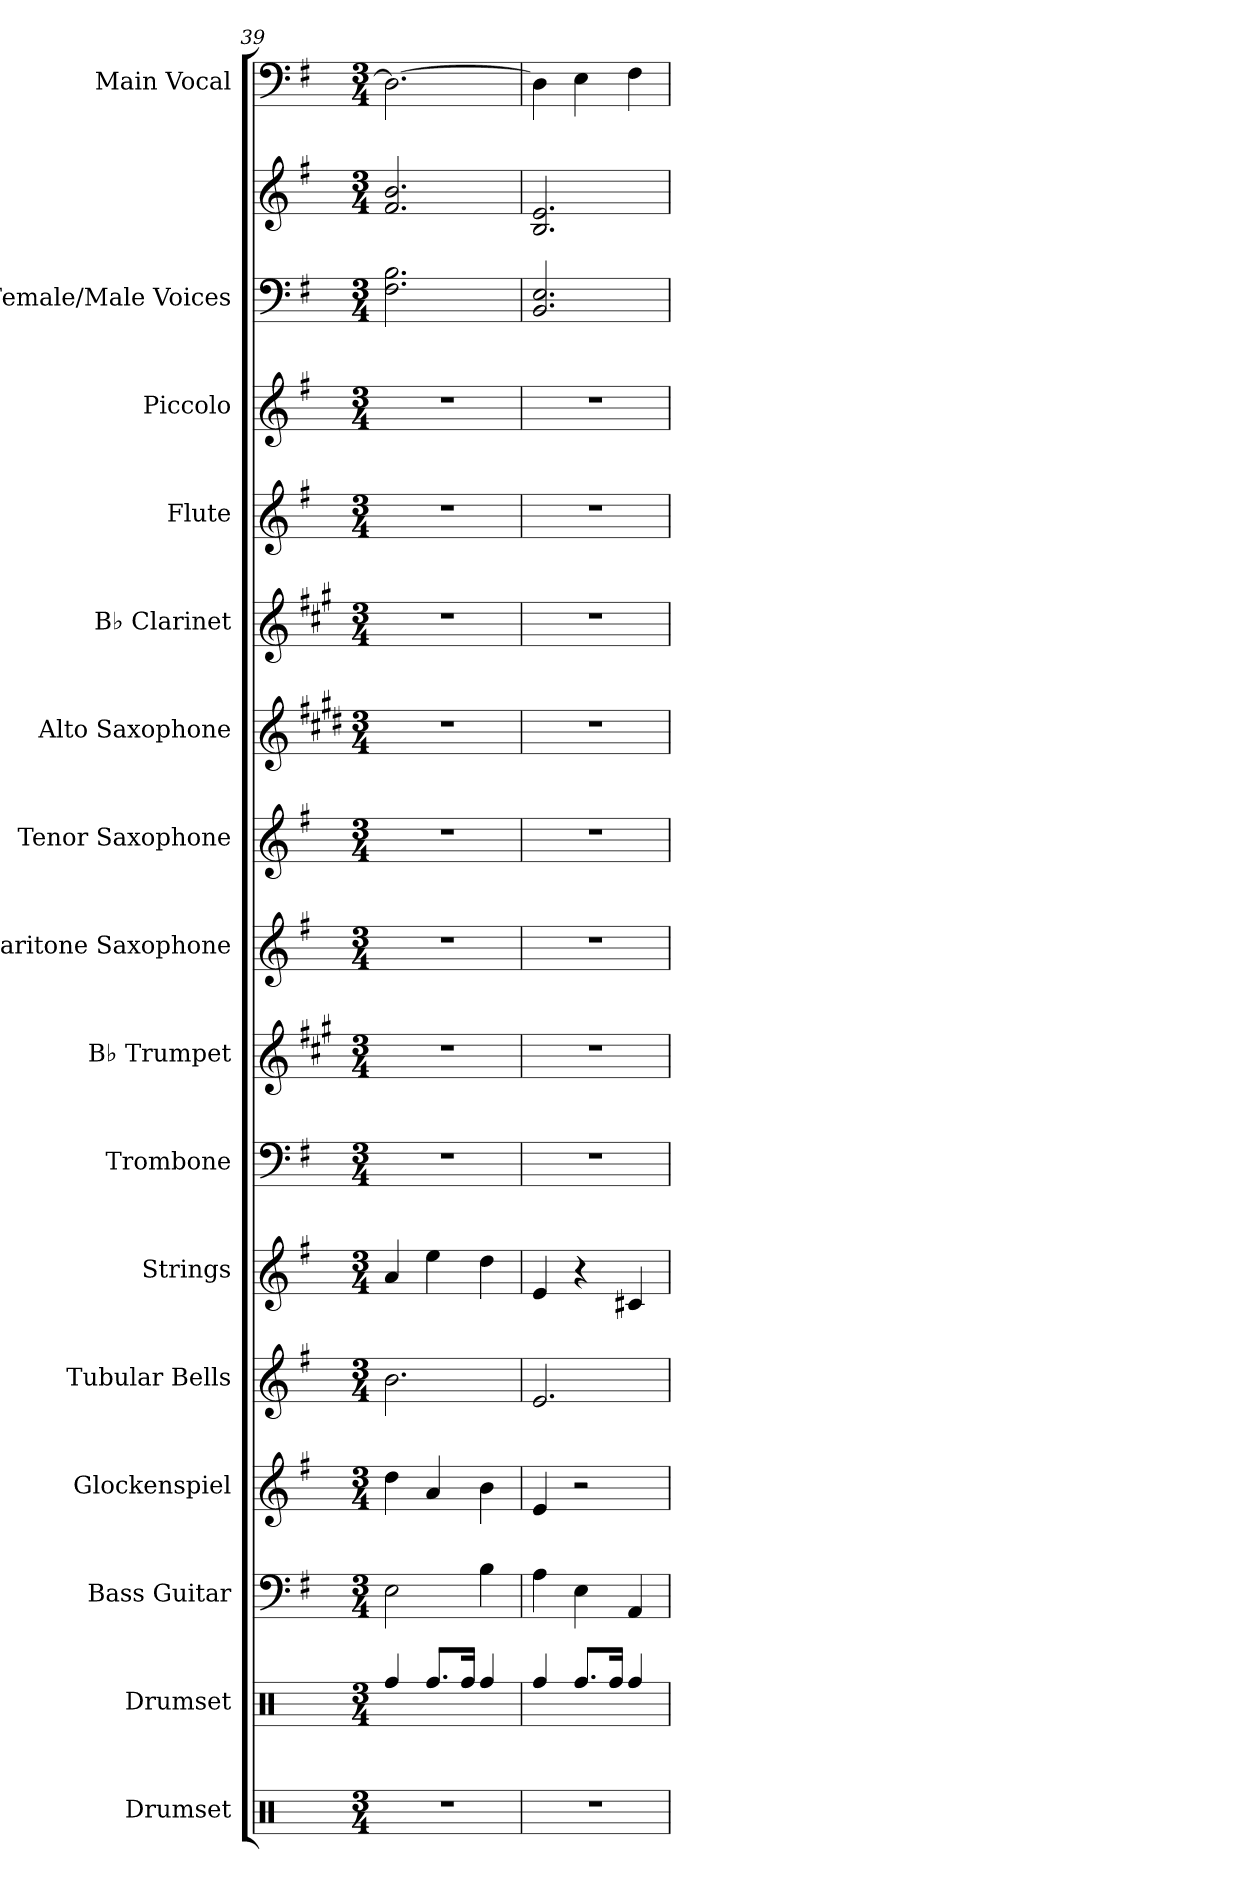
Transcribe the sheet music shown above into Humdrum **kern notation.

**kern	**kern	**kern	**kern	**kern	**kern	**kern	**kern	**kern	**kern	**kern	**kern	**kern	**kern	**kern	**kern	**kern
*part16	*part15	*part14	*part13	*part12	*part11	*part10	*part9	*part8	*part7	*part6	*part5	*part4	*part3	*part2	*part2	*part1
*staff17	*staff16	*staff15	*staff14	*staff13	*staff12	*staff11	*staff10	*staff9	*staff8	*staff7	*staff6	*staff5	*staff4	*staff3	*staff2	*staff1
*I"Drumset	*I"Drumset	*I"Bass Guitar	*I"Glockenspiel	*I"Tubular Bells	*I"Strings	*I"Trombone	*I"B♭ Trumpet	*I"Baritone Saxophone	*I"Tenor Saxophone	*I"Alto Saxophone	*I"B♭ Clarinet	*I"Flute	*I"Piccolo	*I"Female/Male Voices	*	*I"Main Vocal
*I'Drs.	*I'Drs.	*I'B. Guit.	*I'Glk.	*I'Tu. Be.	*I'St.	*I'Tbn.	*I'B♭ Tpt.	*I'Bar. Sax.	*I'T. Sax.	*I'A. Sax.	*I'B♭ Cl.	*I'Fl.	*I'Picc.	*I'Voices	*	*I'Main Vcl.
*clefX	*clefX	*clefF4	*clefG2	*clefG2	*clefG2	*clefF4	*clefG2	*clefG2	*clefG2	*clefG2	*clefG2	*clefG2	*clefG2	*clefF4	*clefG2	*clefF4
*	*	*ITrd7c12	*ITrd-14c-24	*	*	*	*ITrd1c2	*ITrd12c21	*ITrd8c14	*ITrd5c9	*ITrd1c2	*	*ITrd-7c-12	*	*	*
*k[]	*k[]	*k[f#]	*k[f#]	*k[f#]	*k[f#]	*k[f#]	*k[f#]	*k[f#]	*k[f#]	*k[f#]	*k[f#]	*k[f#]	*k[f#]	*k[f#]	*k[f#]	*k[f#]
*M3/4	*M3/4	*M3/4	*M3/4	*M3/4	*M3/4	*M3/4	*M3/4	*M3/4	*M3/4	*M3/4	*M3/4	*M3/4	*M3/4	*M3/4	*M3/4	*M3/4
=39	=39	=39	=39	=39	=39	=39	=39	=39	=39	=39	=39	=39	=39	=39	=39	=39
2.r	4Rff/	2EE\	4dddd\	2.b\	4a/	2.r	2.r	2.r	2.r	2.r	2.r	2.r	2.r	2.F#\ 2.B\	2.f#/ 2.b/	2.D\_
.	8.Rff/L	.	4aaa/	.	4ee\	.	.	.	.	.	.	.	.	.	.	.
.	16Rff/Jk	.	.	.	.	.	.	.	.	.	.	.	.	.	.	.
.	4Rff/	4BB\	4bbb\	.	4dd\	.	.	.	.	.	.	.	.	.	.	.
=40	=40	=40	=40	=40	=40	=40	=40	=40	=40	=40	=40	=40	=40	=40	=40	=40
2.r	4Rff/	4AA\	4eee/	2.e/	4e/	2.r	2.r	2.r	2.r	2.r	2.r	2.r	2.r	2.BB/ 2.E/	2.B/ 2.e/	4D\]
.	8.Rff/L	4EE\	2r	.	4r	.	.	.	.	.	.	.	.	.	.	4E\
.	16Rff/Jk	.	.	.	.	.	.	.	.	.	.	.	.	.	.	.
.	4Rff/	4AAA/	.	.	4c#X/	.	.	.	.	.	.	.	.	.	.	4F#\
=	=	=	=	=	=	=	=	=	=	=	=	=	=	=	=	=
*-	*-	*-	*-	*-	*-	*-	*-	*-	*-	*-	*-	*-	*-	*-	*-	*-
